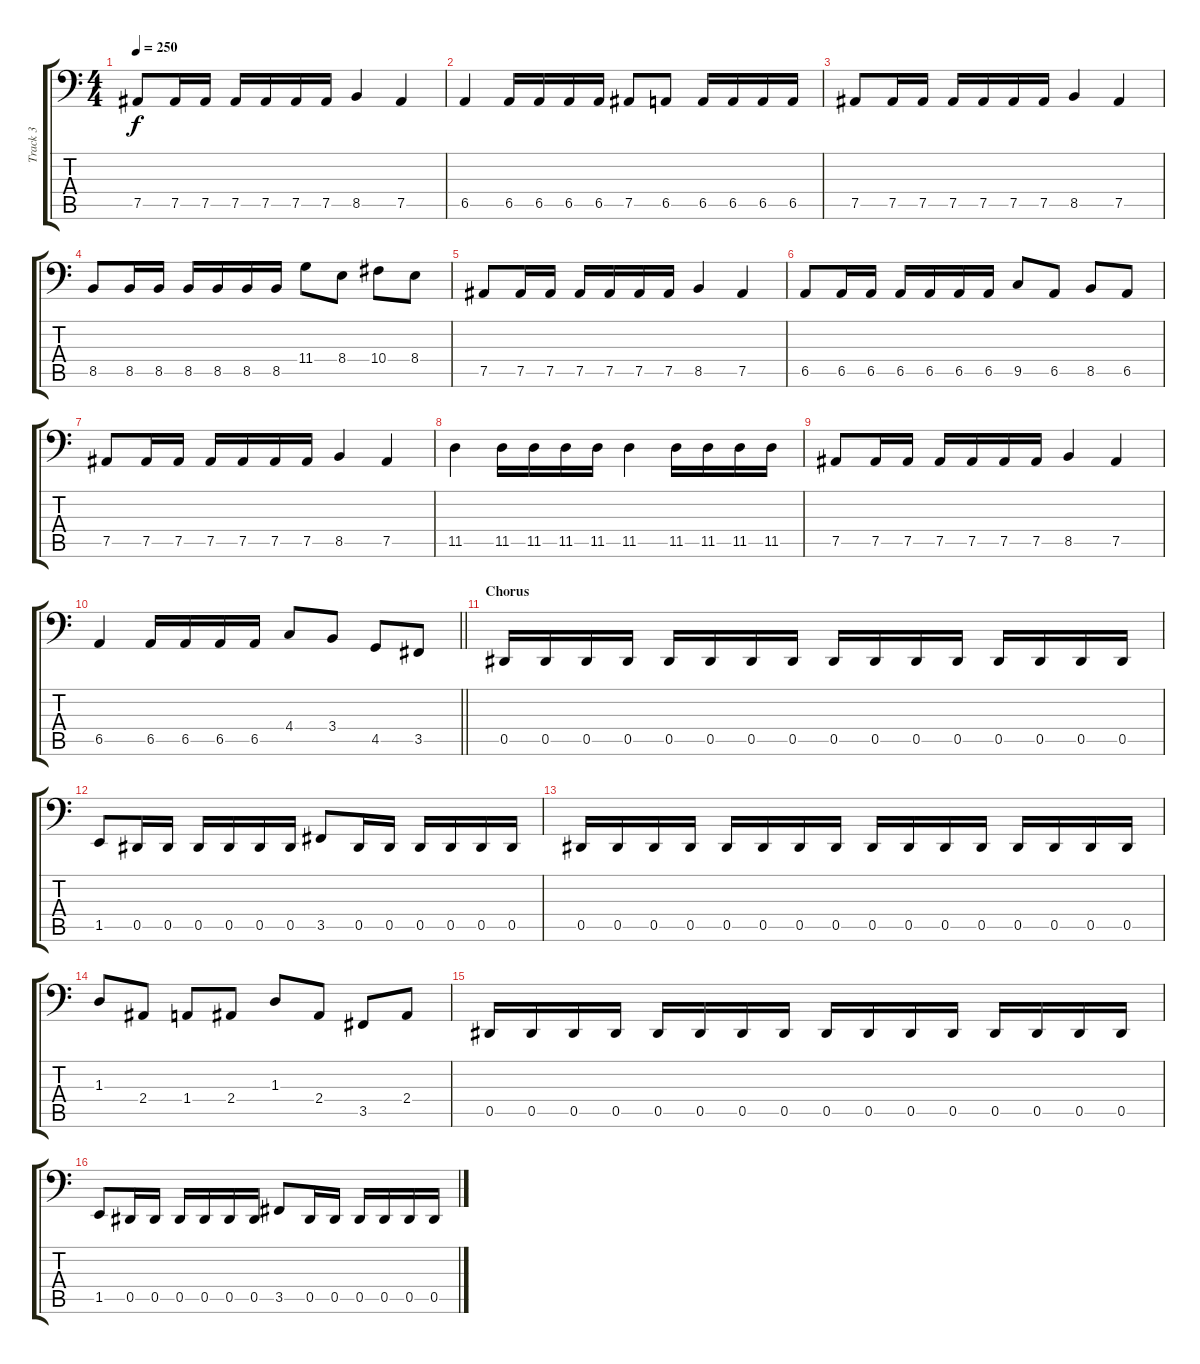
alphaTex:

\track ("Track 3" "Track 3") {instrument electricbassfinger}
\staff {score tabs}
\tuning (B2 Gb2 Db2 Ab1 Eb1 Bb0) {hide}
\ts (4 4)
\tempo 250
\clef f4
\ks c
7.5.8{dy f} 7.5.16 7.5.16 7.5.16 7.5.16 7.5.16 7.5.16 8.5.4 7.5.4 |
6.5.4 6.5.16 6.5.16 6.5.16 6.5.16 7.5.8 6.5.8 6.5.16 6.5.16 6.5.16 6.5.16 |
7.5.8 7.5.16 7.5.16 7.5.16 7.5.16 7.5.16 7.5.16 8.5.4 7.5.4 |
8.5.8 8.5.16 8.5.16 8.5.16 8.5.16 8.5.16 8.5.16 11.4.8 8.4.8 10.4.8 8.4.8 |
7.5.8 7.5.16 7.5.16 7.5.16 7.5.16 7.5.16 7.5.16 8.5.4 7.5.4 |
6.5.8 6.5.16 6.5.16 6.5.16 6.5.16 6.5.16 6.5.16 9.5.8 6.5.8 8.5.8 6.5.8 |
7.5.8 7.5.16 7.5.16 7.5.16 7.5.16 7.5.16 7.5.16 8.5.4 7.5.4 |
11.5.4 11.5.16 11.5.16 11.5.16 11.5.16 11.5.4 11.5.16 11.5.16 11.5.16 11.5.16 |
7.5.8 7.5.16 7.5.16 7.5.16 7.5.16 7.5.16 7.5.16 8.5.4 7.5.4 |
\barLineRight lightlight
6.5.4 6.5.16 6.5.16 6.5.16 6.5.16 4.4.8 3.4.8 4.5.8 3.5.8 |
\section ("" "Chorus")
0.5.16 0.5.16 0.5.16 0.5.16 0.5.16 0.5.16 0.5.16 0.5.16 0.5.16 0.5.16 0.5.16 0.5.16 0.5.16 0.5.16 0.5.16 0.5.16 |
1.5.8 0.5.16 0.5.16 0.5.16 0.5.16 0.5.16 0.5.16 3.5.8 0.5.16 0.5.16 0.5.16 0.5.16 0.5.16 0.5.16 |
0.5.16 0.5.16 0.5.16 0.5.16 0.5.16 0.5.16 0.5.16 0.5.16 0.5.16 0.5.16 0.5.16 0.5.16 0.5.16 0.5.16 0.5.16 0.5.16 |
1.3.8 2.4.8 1.4.8 2.4.8 1.3.8 2.4.8 3.5.8 2.4.8 |
0.5.16 0.5.16 0.5.16 0.5.16 0.5.16 0.5.16 0.5.16 0.5.16 0.5.16 0.5.16 0.5.16 0.5.16 0.5.16 0.5.16 0.5.16 0.5.16 |
1.5.8 0.5.16 0.5.16 0.5.16 0.5.16 0.5.16 0.5.16 3.5.8 0.5.16 0.5.16 0.5.16 0.5.16 0.5.16 0.5.16
